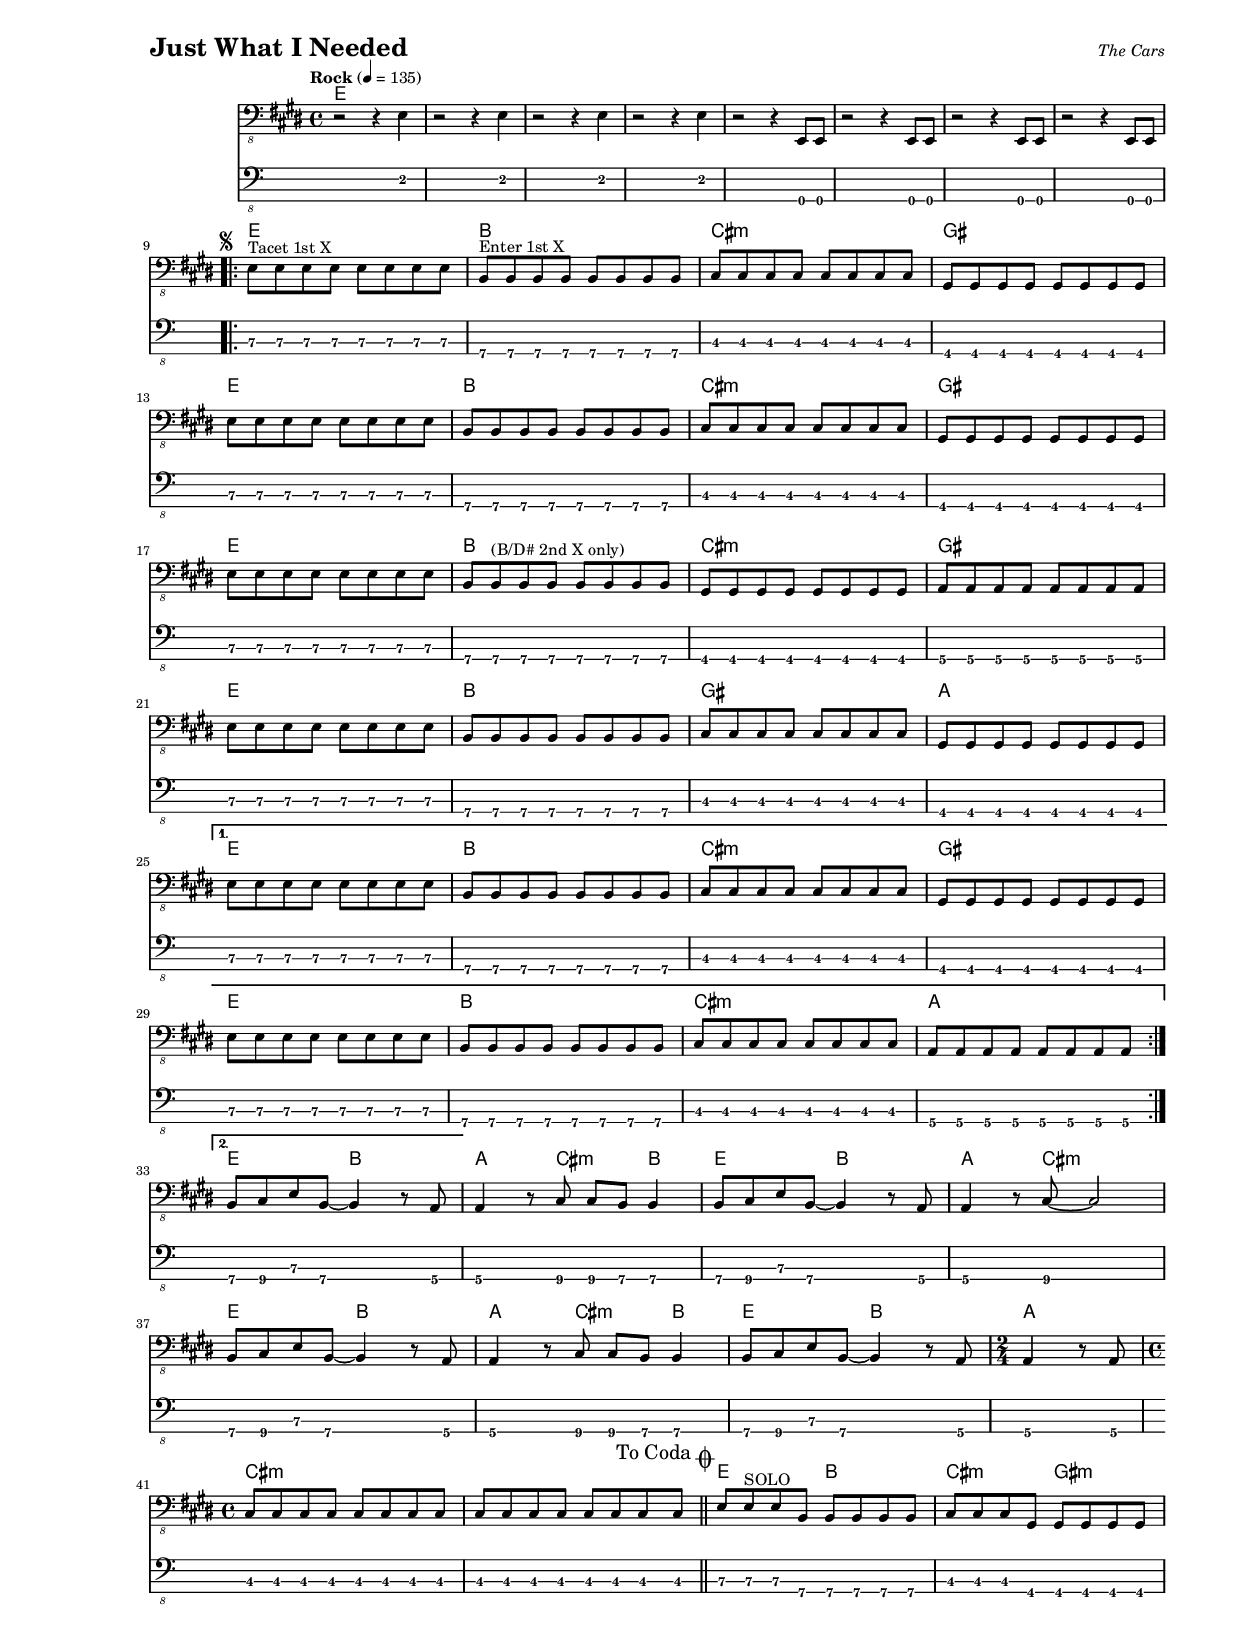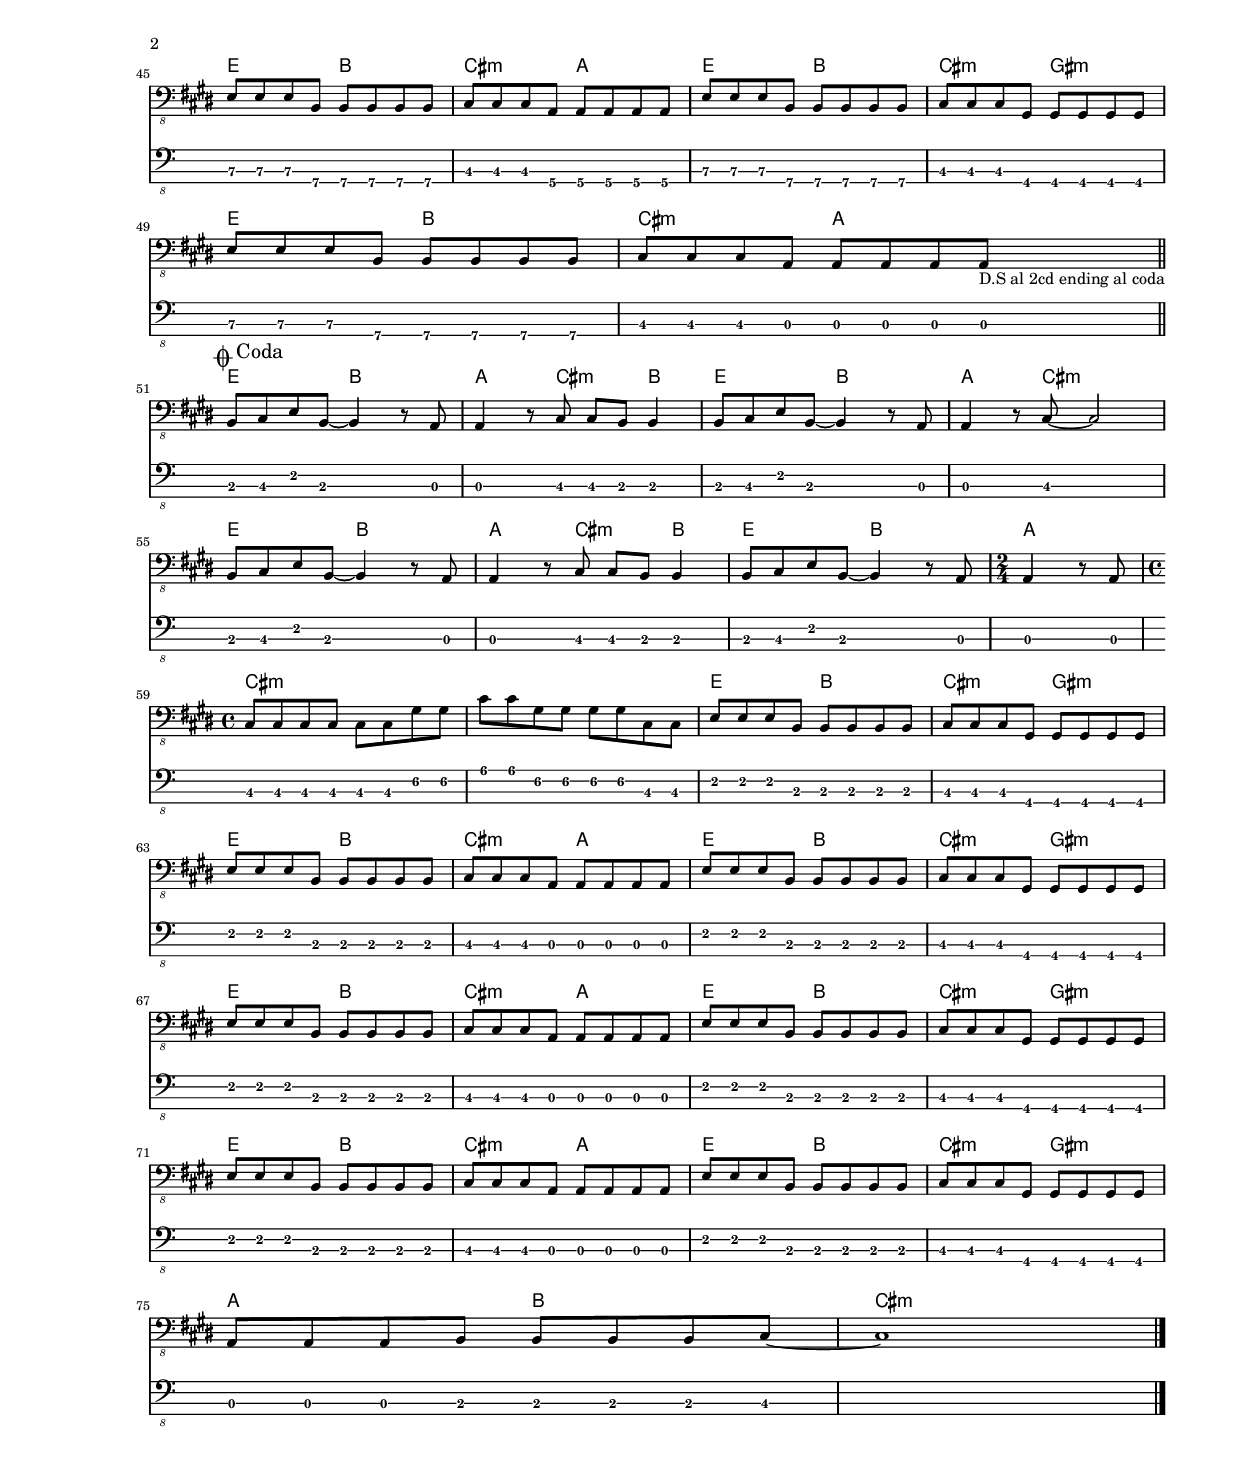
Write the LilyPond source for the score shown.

% LilyBin

\version "2.18.0"
\include "english.ly"

\header {
  piece = \markup { \fontsize #4 \bold "Just What I Needed" }
  opus = \markup { \italic "The Cars" }
}

\paper { 
  left-margin = 1.0 \in
  right-margin = 0.5 \in
  top-margin = 0.4 \in
  bottom-margin = 0.75 \in
}

#(set-global-staff-size 14)

DSfine = {
  \once \override Score.RehearsalMark #'break-visibility = #'#(#t #t #f)
  \mark \markup { \small "D.S. al fine" }
}

DS = {
  \once \override Score.RehearsalMark #'break-visibility = #'#(#t #t #f)
  \mark \markup { \small "D.S." }
}

DCfine = {
  \once \override Score.RehearsalMark #'break-visibility = #'#(#t #t #f)
  \mark \markup { \small "D.C. al fine" }
}

DCcoda = {
  \once \override Score.RehearsalMark #'break-visibility = #'#(#t #t #f)
  \mark \markup { \small "D.C. al coda" }
}

DScoda = {
  \once \override Score.RehearsalMark #'break-visibility = #'#(#t #t #f)
  \mark \markup { \small "D.S. al coda" }
}

Fine = {
  \once \override Score.RehearsalMark #'break-visibility = #'#(#t #t #f)
  \mark \markup { \small \italic "fine" }
}

GotoCoda = {
  \once \override Score.RehearsalMark #'break-visibility = #'#(#t #t #f)
  \mark \markup { "To Coda" \musicglyph #"scripts.coda" }
}

Coda = {
  \once \override Score.RehearsalMark #'break-visibility = #'#(#f #t #t)
  \mark \markup { \musicglyph #"scripts.coda" "Coda" }
}

Segno = {
  \once \override Score.RehearsalMark #'break-visibility = #'#(#f #t #t)
  \mark \markup { \small \musicglyph #"scripts.segno" }
}

cbreak = { 
  \break
} 

sbreak = { \break }

global = {
  \time 4/4
  \tempo "Rock" 4 = 135
}

my_notes = \relative c {
  \clef "bass_8"
  \key e \major

  r2 r4 e, | r2 r4 e | r2 r4 e | r2 r4 e |
  r2 r4 e,8 e | r2 r4 e8 e |  r2 r4 e8 e | r2 r4 e8 e |
	
  \sbreak
  \repeat volta 2 {
    \Segno
    e'8\3^"Tacet 1st X" e\3 e\3 e\3 e\3 e\3 e\3 e\3 | 
    b\4^"Enter 1st X" b\4 b\4 b\4 b\4 b\4 b\4 b\4 | cs cs cs cs cs cs cs cs | gs gs gs gs gs gs gs gs |
    \cbreak
    e'8\3 e\3 e\3 e\3 e\3 e\3 e\3 e\3 | b\4 b\4 b\4 b\4 b\4 b\4 b\4 b\4 | cs cs cs cs cs cs cs cs | gs gs gs gs gs gs gs gs |
    \cbreak
    e'8\3 e\3 e\3 e\3 e\3 e\3 e\3 e\3 | b\4 b\4^"(B/D# 2nd X only)"  b\4 b\4 b\4 b\4 b\4 b\4 | gs gs gs gs gs gs gs gs | a\4 a\4 a\4 a\4 a\4 a\4 a\4 a\4 |
    \cbreak
    e'8\3 e\3 e\3 e\3 e\3 e\3 e\3 e\3 | b\4 b\4 b\4 b\4 b\4 b\4 b\4 b\4 | cs cs cs cs cs cs cs cs | gs gs gs gs gs gs gs gs |
  }
  \alternative {	
    {	
      \cbreak
      e'8\3 e\3 e\3 e\3 e\3 e\3 e\3 e\3 | b\4 b\4 b\4 b\4 b\4 b\4 b\4 b\4 | cs cs cs cs cs cs cs cs | gs gs gs gs gs gs gs gs |
      \cbreak
      e'8\3 e\3 e\3 e\3 e\3 e\3 e\3 e\3 | b\4 b\4 b\4 b\4 b\4 b\4 b\4 b\4 | cs cs cs cs cs cs cs cs | a\4 a\4 a\4 a\4 a\4 a\4 a\4 a\4 |
    }
    {
      \cbreak
      b8\4 cs\4 e\3 b\4 ~b4 r8 a\4 | 
    }
  }
  
  a4\4 r8 cs\4 cs\4 b\4 b4\4 | b8\4 cs\4 e\3 b\4 ~b4 r8 a\4 | a4\4 r8 cs8\4 ~cs2 |
  \cbreak
  b8\4 cs\4 e\3 b\4 ~b4 r8 a\4 | a4\4 r8 cs\4 cs\4 b\4 b4\4 | b8\4 cs\4 e\3 b\4 ~b4 r8 a\4 |
  \time 2/4 a4\4 r8 a\4 | 

  \sbreak
  \time 4/4
  cs8 cs cs cs cs cs cs cs | cs cs cs cs cs cs cs \GotoCoda cs \bar "||" 	
  e8\3 e\3^"SOLO" e\3 b\4 b\4 b\4 b\4 b\4 | cs cs cs gs gs gs gs gs |
  \cbreak
  e'8\3 e\3 e\3 b\4 b\4 b\4 b\4 b\4 | cs cs cs a\4 a\4 a\4 a\4 a\4 |
  e'\3 e\3 e\3 b\4 b\4 b\4 b\4 b\4 | cs cs cs gs gs gs gs gs |
  \cbreak
  e'8\3 e\3 e\3 b\4 b\4 b\4 b\4 b\4 | cs cs cs a a a a a-"D.S al 2cd ending al coda" \bar "||"
  
  \sbreak
  \Coda
  b8 cs e b ~b4 r8 a | a4 r8 cs cs b b4 | b8 cs e b ~b4 r8 a | a4 r8 cs8 ~cs2 |
  \cbreak
  b8 cs e b ~b4 r8 a | a4 r8 cs cs b b4 | b8 cs e b ~b4 r8 a | \time 2/4 a4 r8 a | 

  \cbreak
  \time 4/4
  cs8 cs cs cs cs cs gs'\2 gs\2 | cs cs gs\2 gs\2 gs\2 gs\2 cs, cs |
  e e e b b b b b | cs cs cs gs gs gs gs gs |
  
  \cbreak
  e' e e b b b b b | cs cs cs a a a a a | 
  e' e e b b b b b | cs cs cs gs gs gs gs gs |
  
  \cbreak
  e' e e b b b b b | cs cs cs a a a a a | 
  e' e e b b b b b | cs cs cs gs gs gs gs gs |

  \cbreak
  e' e e b b b b b | cs cs cs a a a a a | 
  e' e e b b b b b | cs cs cs gs gs gs gs gs |

  \cbreak
  a a a b b b b cs~ | cs1 \bar "|."
}

my_chords = \chordmode {
  e1 | s | s | s |
  s | s | s | s |
  \repeat volta 2 {
    e1 | b | cs:min | gs |
    e1 | b | cs:min | gs |
    e1 | b | cs:min | gs |
    e1 | b | gs | a |
  }
  \alternative {
    {  e1 | b | cs:min | gs | e1 | b | cs:min | a | }
    { e2 b | }
  }
  
  a4. cs:min b4 | e2 b | a4 s8 cs8:min ~cs2:min |
  e2 b | a4. cs:min b4 | e2 b  | \time 2/4 a2 |
  
  \time 4/4
  cs1:min | cs1:min | e2 b | cs:min gs:min | 
  e2 b2 | cs:min a | e b | cs:min gs:min | 
  e b | cs:min a|
  
  e2 b | a4. cs:min b4 | e2 b | a4 s8 cs8:min ~cs2:min |
  e2 b | a4. cs:min b4 | e2 b  | \time 2/4 a2 |
  
  \time 4/4
  cs1:min | cs1:min | e2 b | cs:min gs:min | 
  e2 b | cs:min a | e b | cs:min gs:min |
  e b | cs:min a | e b | cs:min gs:min |
  e b | cs:min a | e b | cs:min gs:min |
  a b  | cs1:min |
}


ticktock = \drummode {
  \repeat unfold 40 {
    hiwoodblock 4 lowoodblock lowoodblock lowoodblock
  }
}

my_music = <<
  \new ChordNames {
    \set ChordNames.midiInstrument = "percussive organ"
    \set ChordNames.midiMaximumVolume = #0.2
    \set chordChanges = ##t
    \global
    \my_chords
  }
  \new Staff {
    \set Staff.midiInstrument = #"electric bass (finger)"
    \set Staff.midiMinimumVolume = #0.7
    \set Staff.midiMaximumVolume = #0.95
    \global
    \my_notes
  }
  \tag #'scoreOnly
  \new TabStaff
    \with { stringTunings = #bass-tuning } 
  { 
    %%\set TabStaff.minimumFret = #3f
    %%\set TabStaff.restrainOpenStrings = ##t
    \global
    \my_notes
  }
  \tag #'midiOnly
  \new DrumStaff = TickTock <<
    \new DrumVoice = "ticktock" {
      \set DrumStaff.instrumentName = "TickTock"
      \set DrumStaff.midiMaximumVolume = #0.7
      \global
      \ticktock
    }
  >>
>>
  
\score {
  \removeWithTag #'midiOnly \my_music
  \layout {
    \context {
      \Score \override StringNumber #'stencil = ##f 
    }
  }
}

\score {
  \removeWithTag #'scoreOnly \unfoldRepeats \my_music
  \midi {}
}
